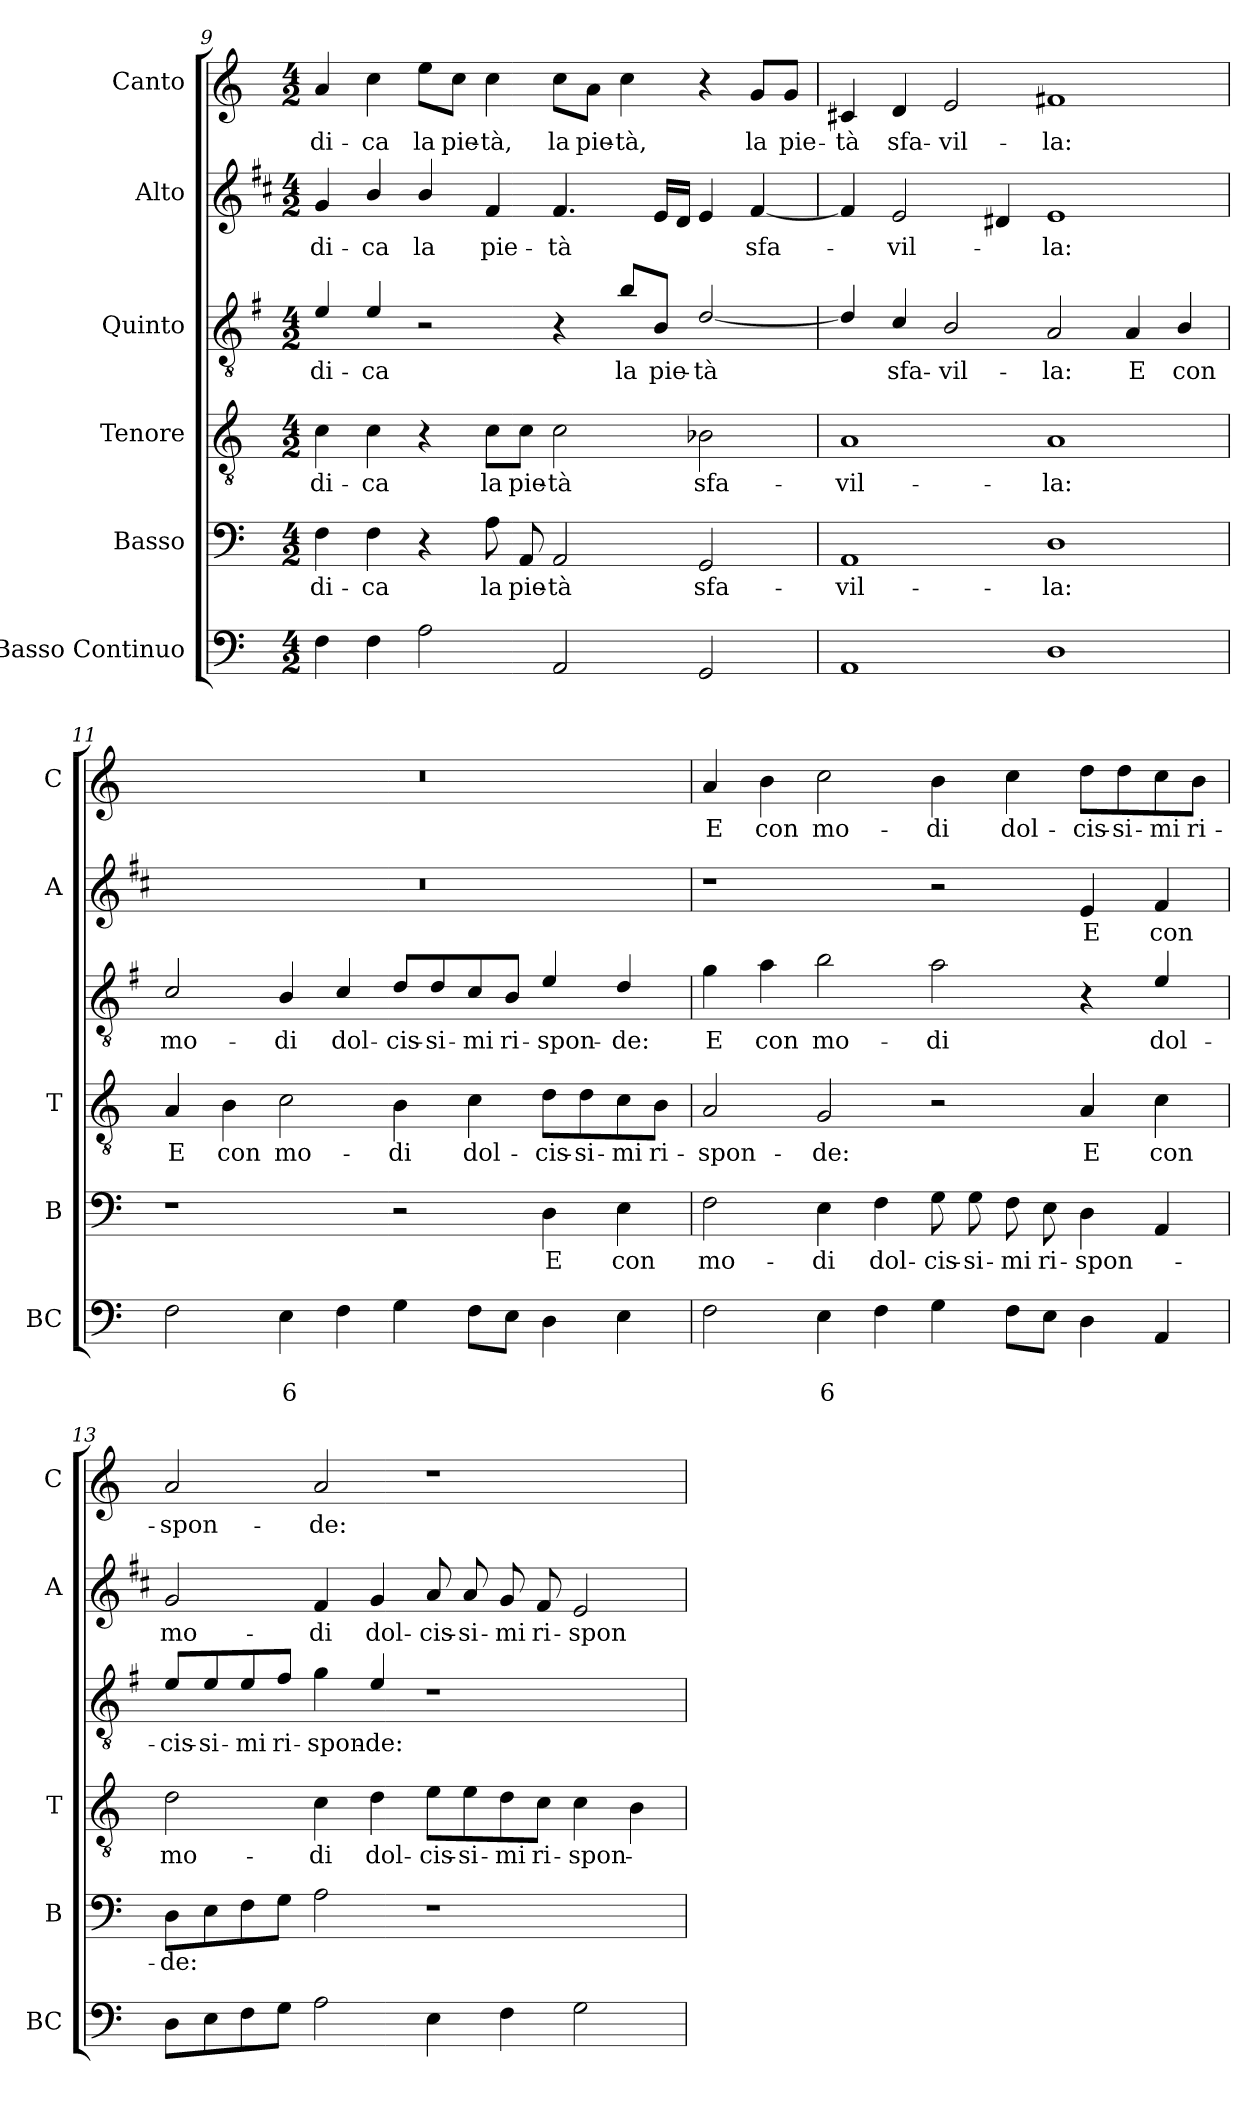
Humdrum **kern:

**kern	**text	**text	**kern	**text	**kern	**text	**kern	**text	**kern	**text	**kern	**text
*part6	*part6	*part6	*part5	*part5	*part4	*part4	*part3	*part3	*part2	*part2	*part1	*part1
*staff6	*staff6	*staff6	*staff5	*staff5	*staff4	*staff4	*staff3	*staff3	*staff2	*staff2	*staff1	*staff1
*I"Basso Continuo	*	*	*I"Basso	*	*I"Tenore	*	*I"Quinto	*	*I"Alto	*	*I"Canto	*
*I'BC	*	*	*I'B	*	*I'T	*	*	*	*I'A	*	*I'C	*
!!LO:LB:g=z
*clefF4	*	*	*clefF4	*	*clefGv2	*	*clefGv2	*	*clefG2	*	*clefG2	*
*	*	*	*	*	*	*	*ITrd4c7	*	*ITrd1c2	*	*	*
*k[]	*	*	*k[]	*	*k[]	*	*k[]	*	*k[]	*	*k[]	*
*C:	*	*	*C:	*	*C:	*	*C:	*	*C:	*	*C:	*
*M4/2	*	*	*M4/2	*	*M4/2	*	*M4/2	*	*M4/2	*	*M4/2	*
=9	=9	=9	=9	=9	=9	=9	=9	=9	=9	=9	=9	=9
!	!	!	!	!LO:LY:b	!	!LO:LY:b	!	!LO:LY:b	!	!LO:LY:b	!	!LO:LY:b
4F\	.	.	4F\	-di-	4c\	-di-	4A/	-di-	4f/	-di-	4a/	-di-
!	!	!	!	!LO:LY:b	!	!LO:LY:b	!	!LO:LY:b	!	!LO:LY:b	!	!LO:LY:b
4F\	.	.	4F\	-ca	4c\	-ca	4A/	-ca	4a/	-ca	4cc\	-ca
!	!	!	!	!	!	!	!	!	!	!LO:LY:b	!	!LO:LY:b
2A\	.	.	4r	.	4r	.	2r	.	4a/	la	8ee\L	la
!	!	!	!	!	!	!	!	!	!	!	!	!LO:LY:b
.	.	.	.	.	.	.	.	.	.	.	8cc\J	pie-
!	!	!	!	!LO:LY:b	!	!LO:LY:b	!	!	!	!LO:LY:b	!	!LO:LY:b
.	.	.	8A\	la	8c\L	la	.	.	4e/	pie-	4cc\	-tà,
!	!	!	!	!LO:LY:b	!	!LO:LY:b	!	!	!	!	!	!
.	.	.	8AA/	pie-	8c\J	pie-	.	.	.	.	.	.
!	!	!	!	!LO:LY:b	!	!LO:LY:b	!	!	!	!LO:LY:b	!	!LO:LY:b
2AA/	.	.	2AA/	-tà	2c\	-tà	4r	.	4.e/	-tà	8cc\L	la
!	!	!	!	!	!	!	!	!	!	!	!	!LO:LY:b
.	.	.	.	.	.	.	.	.	.	.	8a\J	pie-
!	!	!	!	!	!	!	!	!LO:LY:b	!	!	!	!LO:LY:b
.	.	.	.	.	.	.	8e/L	la	.	.	4cc\	-tà,
!	!	!	!	!	!	!	!	!LO:LY:b	!	!	!	!
.	.	.	.	.	.	.	8E/J	pie-	16d/LL	.	.	.
.	.	.	.	.	.	.	.	.	16c/JJ	.	.	.
!	!	!	!	!LO:LY:b	!	!LO:LY:b	!	!LO:LY:b	!	!	!	!
2GG/	.	.	2GG/	sfa-	2B-X\	sfa-	[2G/	-tà	4d/	.	4r	.
!	!	!	!	!	!	!	!	!	!	!LO:LY:b	!	!LO:LY:b
.	.	.	.	.	.	.	.	.	[4e/	sfa-	8g/L	la
!	!	!	!	!	!	!	!	!	!	!	!	!LO:LY:b
.	.	.	.	.	.	.	.	.	.	.	8g/J	pie-
=10	=10	=10	=10	=10	=10	=10	=10	=10	=10	=10	=10	=10
!	!	!	!	!LO:LY:b	!	!LO:LY:b	!	!	!	!	!	!LO:LY:b
1AA	.	.	1AA	-vil-	1A	-vil-	4G/]	.	4e/]	.	4c#X/	-tà
!	!	!	!	!	!	!	!	!LO:LY:b	!	!LO:LY:b	!	!LO:LY:b
.	.	.	.	.	.	.	4F/	sfa-	2d/	-vil-	4d/	sfa-
!	!	!	!	!	!	!	!	!LO:LY:b	!	!	!	!LO:LY:b
.	.	.	.	.	.	.	2E/	-vil-	.	.	2e/	-vil-
.	.	.	.	.	.	.	.	.	4c#X/	.	.	.
!	!	!	!	!LO:LY:b	!	!LO:LY:b	!	!LO:LY:b	!	!LO:LY:b	!	!LO:LY:b
1D	.	.	1D	-la:	1A	-la:	2D/	-la:	1d	-la:	1f#X	-la:
!	!	!	!	!	!	!	!	!LO:LY:b	!	!	!	!
.	.	.	.	.	.	.	4D/	E	.	.	.	.
!	!	!	!	!	!	!	!	!LO:LY:b	!	!	!	!
.	.	.	.	.	.	.	4E/	con	.	.	.	.
=11	=11	=11	=11	=11	=11	=11	=11	=11	=11	=11	=11	=11
!	!	!	!	!	!	!LO:LY:b	!	!LO:LY:b	!	!	!	!
2F\	.	.	1r	.	4A/	E	2F/	mo-	0r	.	0r	.
!	!	!	!	!	!	!LO:LY:b	!	!	!	!	!	!
.	.	.	.	.	4B\	con	.	.	.	.	.	.
!	!	!LO:LY:b	!	!	!	!LO:LY:b	!	!LO:LY:b	!	!	!	!
4E\	.	6	.	.	2c\	mo-	4E/	-di	.	.	.	.
!	!	!	!	!	!	!	!	!LO:LY:b	!	!	!	!
4F\	.	.	.	.	.	.	4F/	dol-	.	.	.	.
!	!	!	!	!	!	!LO:LY:b	!	!LO:LY:b	!	!	!	!
4G\	.	.	2r	.	4B\	-di	8G/L	-cis-	.	.	.	.
!	!	!	!	!	!	!	!	!LO:LY:b	!	!	!	!
.	.	.	.	.	.	.	8G/	-si-	.	.	.	.
!	!	!	!	!	!	!LO:LY:b	!	!LO:LY:b	!	!	!	!
8F\L	.	.	.	.	4c\	dol-	8F/	-mi	.	.	.	.
!	!	!	!	!	!	!	!	!LO:LY:b	!	!	!	!
8E\J	.	.	.	.	.	.	8E/J	ri-	.	.	.	.
!	!	!	!	!LO:LY:b	!	!LO:LY:b	!	!LO:LY:b	!	!	!	!
4D\	.	.	4D\	E	8d\L	-cis-	4A/	-spon-	.	.	.	.
!	!	!	!	!	!	!LO:LY:b	!	!	!	!	!	!
.	.	.	.	.	8d\	-si-	.	.	.	.	.	.
!	!	!	!	!LO:LY:b	!	!LO:LY:b	!	!LO:LY:b	!	!	!	!
4E\	.	.	4E\	con	8c\	-mi	4G/	-de:	.	.	.	.
!	!	!	!	!	!	!LO:LY:b	!	!	!	!	!	!
.	.	.	.	.	8B\J	ri-	.	.	.	.	.	.
!!LO:LB:g=z
=12	=12	=12	=12	=12	=12	=12	=12	=12	=12	=12	=12	=12
!	!	!	!	!LO:LY:b	!	!LO:LY:b	!	!LO:LY:b	!	!	!	!LO:LY:b
2F\	.	.	2F\	mo-	2A/	-spon-	4c\	E	1r	.	4a/	E
!	!	!	!	!	!	!	!	!LO:LY:b	!	!	!	!LO:LY:b
.	.	.	.	.	.	.	4d\	con	.	.	4b\	con
!	!	!LO:LY:b	!	!LO:LY:b	!	!LO:LY:b	!	!LO:LY:b	!	!	!	!LO:LY:b
4E\	.	6	4E\	-di	2G/	-de:	2e\	mo-	.	.	2cc\	mo-
!	!	!	!	!LO:LY:b	!	!	!	!	!	!	!	!
4F\	.	.	4F\	dol-	.	.	.	.	.	.	.	.
!	!	!	!	!LO:LY:b	!	!	!	!LO:LY:b	!	!	!	!LO:LY:b
4G\	.	.	8G\	-cis-	2r	.	2d\	-di	2r	.	4b\	-di
!	!	!	!	!LO:LY:b	!	!	!	!	!	!	!	!
.	.	.	8G\	-si-	.	.	.	.	.	.	.	.
!	!	!	!	!LO:LY:b	!	!	!	!	!	!	!	!LO:LY:b
8F\L	.	.	8F\	-mi	.	.	.	.	.	.	4cc\	dol-
!	!	!	!	!LO:LY:b	!	!	!	!	!	!	!	!
8E\J	.	.	8E\	ri-	.	.	.	.	.	.	.	.
!	!	!	!	!LO:LY:b	!	!LO:LY:b	!	!	!	!LO:LY:b	!	!LO:LY:b
4D\	.	.	4D\	-spon-	4A/	E	4r	.	4d/	E	8dd\L	-cis-
!	!	!	!	!	!	!	!	!	!	!	!	!LO:LY:b
.	.	.	.	.	.	.	.	.	.	.	8dd\	-si-
!	!	!	!	!	!	!LO:LY:b	!	!LO:LY:b	!	!LO:LY:b	!	!LO:LY:b
4AA/	.	.	4AA/	.	4c\	con	4A/	dol-	4e/	con	8cc\	-mi
!	!	!	!	!	!	!	!	!	!	!	!	!LO:LY:b
.	.	.	.	.	.	.	.	.	.	.	8b\J	ri-
=13	=13	=13	=13	=13	=13	=13	=13	=13	=13	=13	=13	=13
!	!	!	!	!LO:LY:b	!	!LO:LY:b	!	!LO:LY:b	!	!LO:LY:b	!	!LO:LY:b
8D\L	.	.	8D\L	-de:	2d\	mo-	8A/L	-cis-	2f/	mo-	2a/	-spon-
!	!	!	!	!	!	!	!	!LO:LY:b	!	!	!	!
8E\	.	.	8E\	.	.	.	8A/	-si-	.	.	.	.
!	!	!	!	!	!	!	!	!LO:LY:b	!	!	!	!
8F\	.	.	8F\	.	.	.	8A/	-mi	.	.	.	.
!	!	!	!	!	!	!	!	!LO:LY:b	!	!	!	!
8G\J	.	.	8G\J	.	.	.	8B/J	ri-	.	.	.	.
!	!	!	!	!	!	!LO:LY:b	!	!LO:LY:b	!	!LO:LY:b	!	!LO:LY:b
2A\	.	.	2A\	.	4c\	-di	4c\	-spon-	4e/	-di	2a/	-de:
!	!	!	!	!	!	!LO:LY:b	!	!LO:LY:b	!	!LO:LY:b	!	!
.	.	.	.	.	4d\	dol-	4A/	-de:	4f/	dol-	.	.
!	!	!	!	!	!	!LO:LY:b	!	!	!	!LO:LY:b	!	!
4E\	.	.	1r	.	8e\L	-cis-	1r	.	8g/	-cis-	1r	.
!	!	!	!	!	!	!LO:LY:b	!	!	!	!LO:LY:b	!	!
.	.	.	.	.	8e\	-si-	.	.	8g/	-si-	.	.
!	!	!	!	!	!	!LO:LY:b	!	!	!	!LO:LY:b	!	!
4F\	.	.	.	.	8d\	-mi	.	.	8f/	-mi	.	.
!	!	!	!	!	!	!LO:LY:b	!	!	!	!LO:LY:b	!	!
.	.	.	.	.	8c\J	ri-	.	.	8e/	ri-	.	.
!	!	!	!	!	!	!LO:LY:b	!	!	!	!LO:LY:b	!	!
2G\	.	.	.	.	4c\	-spon-	.	.	2d/	-spon-	.	.
.	.	.	.	.	4B\	.	.	.	.	.	.	.
=	=	=	=	=	=	=	=	=	=	=	=	=
*-	*-	*-	*-	*-	*-	*-	*-	*-	*-	*-	*-	*-
